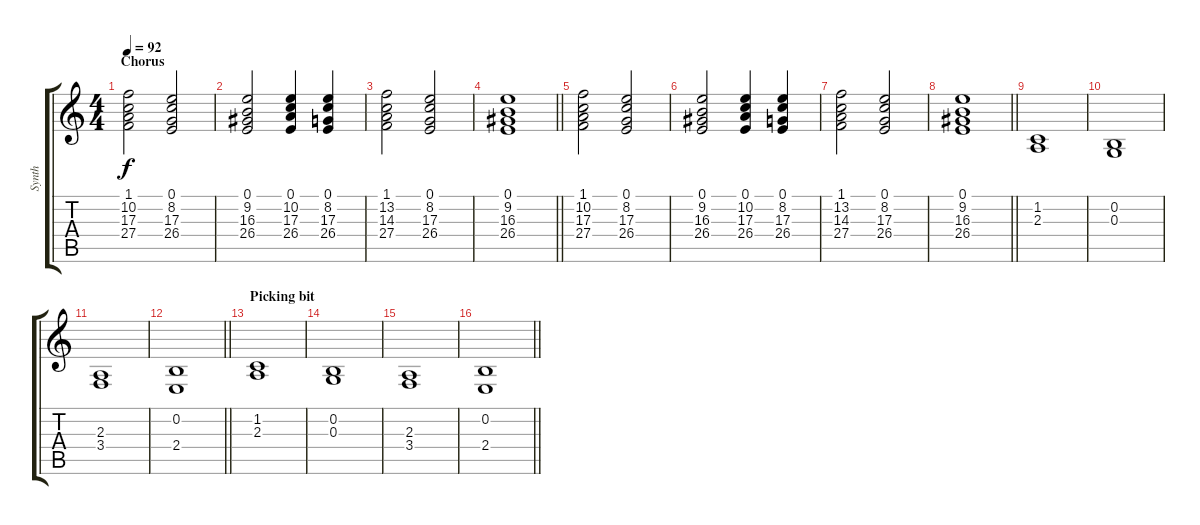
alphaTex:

\track ("Synth" "Synth") {instrument pad8sweep}
\staff {score tabs}
\tuning (E4 B3 G3 D3 A2 E2) {hide}
\ts (4 4)
\section ("" "Chorus")
\tempo 92
\clef g2
\ks c
(1.1 10.2 17.3 27.4).2{dy f} (0.1 8.2 17.3 26.4).2 |
(0.1 9.2 16.3 26.4).2 (0.1 10.2 17.3 26.4).4 (0.1 8.2 17.3 26.4).4 |
(1.1 13.2 14.3 27.4).2 (0.1 8.2 17.3 26.4).2 |
\barLineRight lightlight
(0.1 9.2 16.3 26.4).1 |
(1.1 10.2 17.3 27.4).2 (0.1 8.2 17.3 26.4).2 |
(0.1 9.2 16.3 26.4).2 (0.1 10.2 17.3 26.4).4 (0.1 8.2 17.3 26.4).4 |
(1.1 13.2 14.3 27.4).2 (0.1 8.2 17.3 26.4).2 |
\barLineRight lightlight
(0.1 9.2 16.3 26.4).1 |
(1.2 2.3).1 |
(0.2 0.3).1 |
(2.3 3.4).1 |
\barLineRight lightlight
(0.2 2.4).1 |
\section ("" "Picking bit")
(1.2 2.3).1 |
(0.2 0.3).1 |
(2.3 3.4).1 |
\barLineRight lightlight
(0.2 2.4).1
